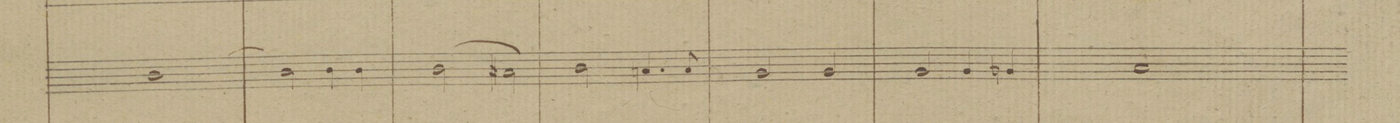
**kern	**text	**dynam
*I"Baſso	*	*
*clefF4	*	*
*k[b-]	*	*
*met(c|)	*	*
*M2/2	*	*
[1D	.	.
=22	=22	=22
2D\]	.	.
4D\	.	.
4D\	.	.
=23	=23	=23
(2D\	.	.
2C#X\)	.	.
=24	=24	=24
2D\	.	.
4.Cn/	.	.
8C/	.	.
=25	=25	=25
2BB-/	.	.
2BB-/	.	.
=26	=26	=26
2BB-/	.	.
4BB-/	.	.
4BBn/	.	.
=27	=27	=27
1C	.	.
=28	=28	=28
*-	*-	*-
